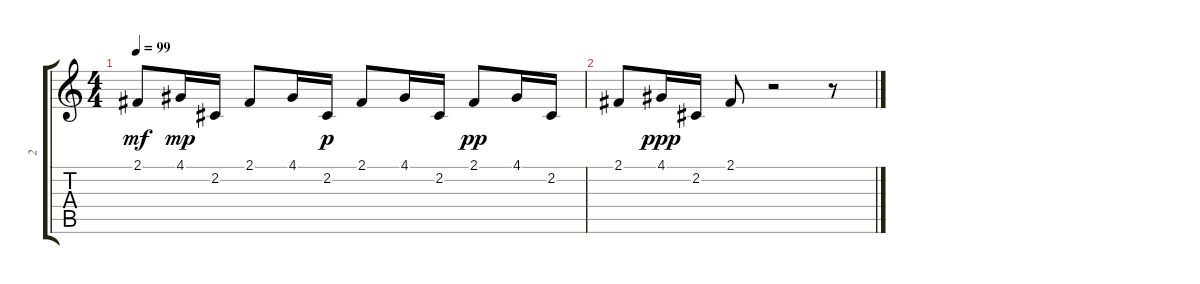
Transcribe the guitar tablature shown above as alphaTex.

\track ("2" "2") {instrument lead8bassandlead}
\staff {score tabs}
\tuning (E4 B3 G3 D3 A2 E2) {hide}
\ts (4 4)
\tempo 99
\clef g2
\ks c
2.1.8{dy mf} 4.1.16{dy mp} 2.2.16 2.1.8 4.1.16 2.2.16{dy p} 2.1.8 4.1.16 2.2.16 2.1.8{dy pp} 4.1.16 2.2.16 |
2.1.8 4.1.16{dy ppp} 2.2.16 2.1.8 r.2 r.8
